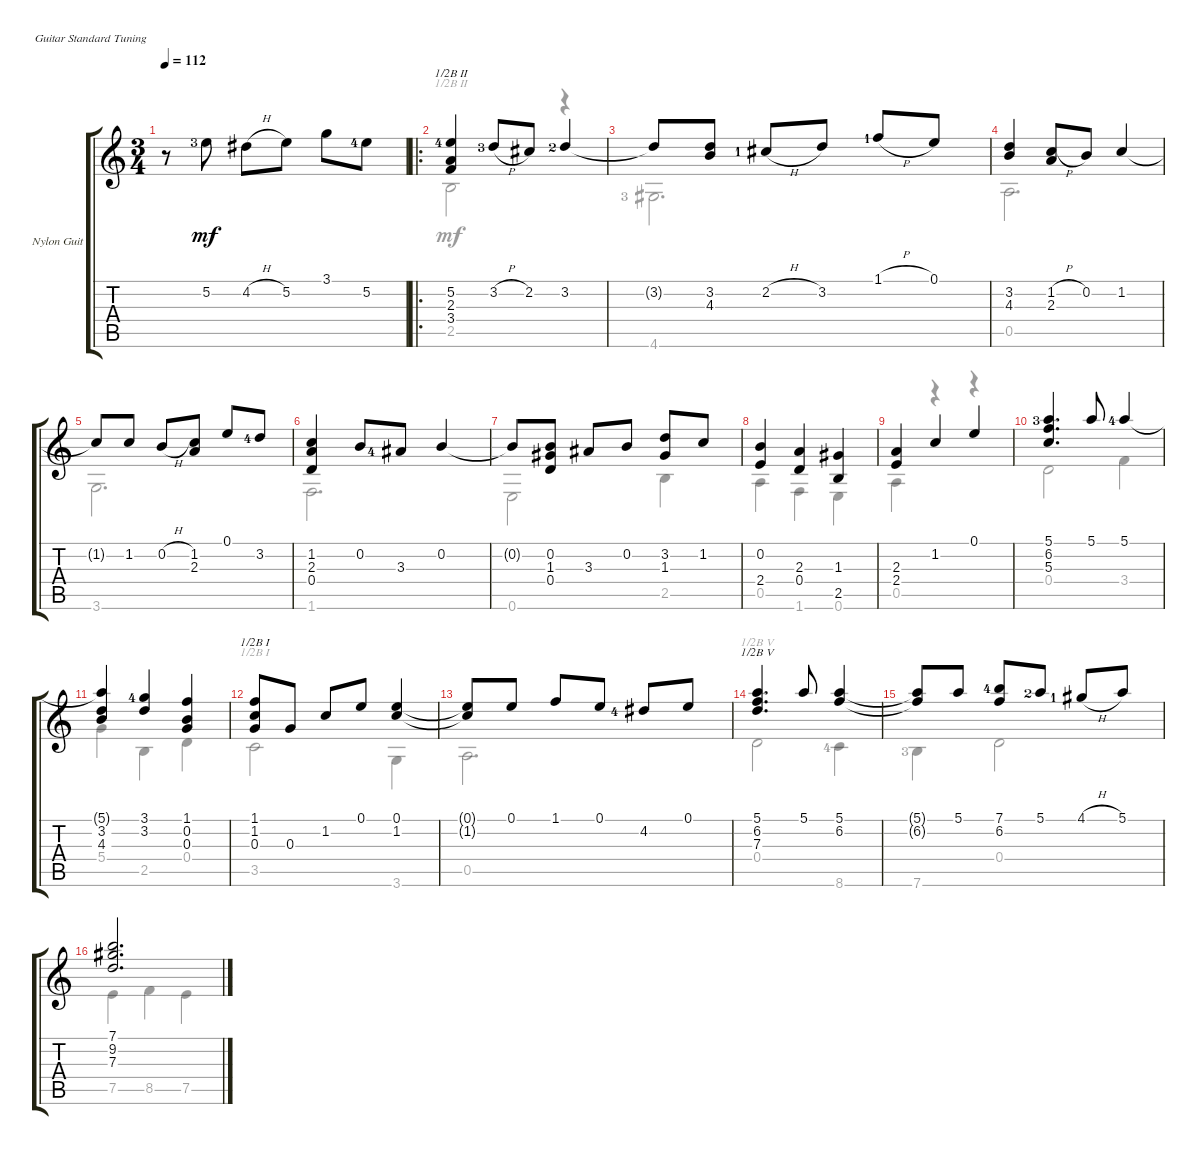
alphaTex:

\defaultSystemsLayout 4
\bracketExtendMode groupsimilarinstruments
\firstSystemTrackNameOrientation horizontal
\otherSystemsTrackNameOrientation horizontal
\track ("Nylon Guitar" "Nylon Guit") {instrument acousticguitarsteel}
\staff {score tabs}
\tuning (E4 B3 G3 D3 A2 E2)
\voice
\ts (3 4)
\tempo 112
\clef g2
\ks c
r.8{dy mf instrument acousticguitarsteel} 5.2{lf 4}.8 4.2{h}.8 5.2.8 3.1.8 5.2{lf 5}.8 |
\ro
(5.2{lf 5} 2.3 3.4).4{barre (2 half)} 3.2{h lf 4}.8 2.2.8 3.2{lf 3}.4 |
3.2{t}.8 (3.2 4.3).8 2.2{h lf 2}.8 3.2.8 1.1{h lf 2}.8 0.1.8 |
(3.2 4.3).4 (1.2{h} 2.3).8 0.2.8 1.2.4 |
1.2{t}.8 1.2.8 0.2{h}.8 (1.2 2.3).8 0.1.8 3.2{lf 5}.8 |
(1.2 2.3 0.4).4 0.2.8 3.3{lf 5}.8 0.2.4 |
0.2{t}.8 (0.2 1.3 0.4).8 3.3.8 0.2.8 (3.2 1.3).8 1.2.8 |
(0.2 2.4).4 (2.3 0.4).4 (1.3 2.5).4 |
(2.3 2.4).4 1.2.4 0.1.4 |
(5.1{lf 4} 6.2 5.3).4{d} 5.1.8 5.1{lf 5}.4 |
(5.1{t} 3.2 4.3).4 (3.1{lf 5} 3.2).4 (1.1 0.2 0.3).4 |
(1.2 1.1 0.3).8{barre (1 half)} 0.3.8 1.2.8 0.1.8 (0.1 1.2).4 |
(1.2{t} 0.1{t}).8 0.1.8 1.1.8 0.1.8 4.2{lf 5}.8 0.1.8 |
(5.1 6.2 7.3).4{d barre (5 half)} 5.1.8 (5.1 6.2).4 |
(6.2{t} 5.1{t}).8 5.1.8 (7.1{lf 5} 6.2).8 5.1{lf 3}.8 4.1{h lf 2}.8 5.1.8 |
(7.1 9.2 7.3).2{d}
\voice
\clef g2
\ottava regular
\simile none
\ks c
|
2.5.2{barre (2 half)} r.4 |
4.6{lf 4}.2{d} |
0.5.2{d} |
3.6.2{d} |
1.6.2{d} |
0.6.2 2.5.4 |
0.5.4 1.6.4 0.6.4 |
0.5.4 r.4 r.4 |
0.4.2 3.4.4 |
5.4.4 2.5.4 0.4.4 |
3.5.2{barre (1 half)} 3.6.4 |
0.5.2{d} |
0.4.2{barre (5 half)} 8.6{lf 5}.4 |
7.6{lf 4}.4 0.4.2 |
7.5.4 8.5.4 7.5.4
